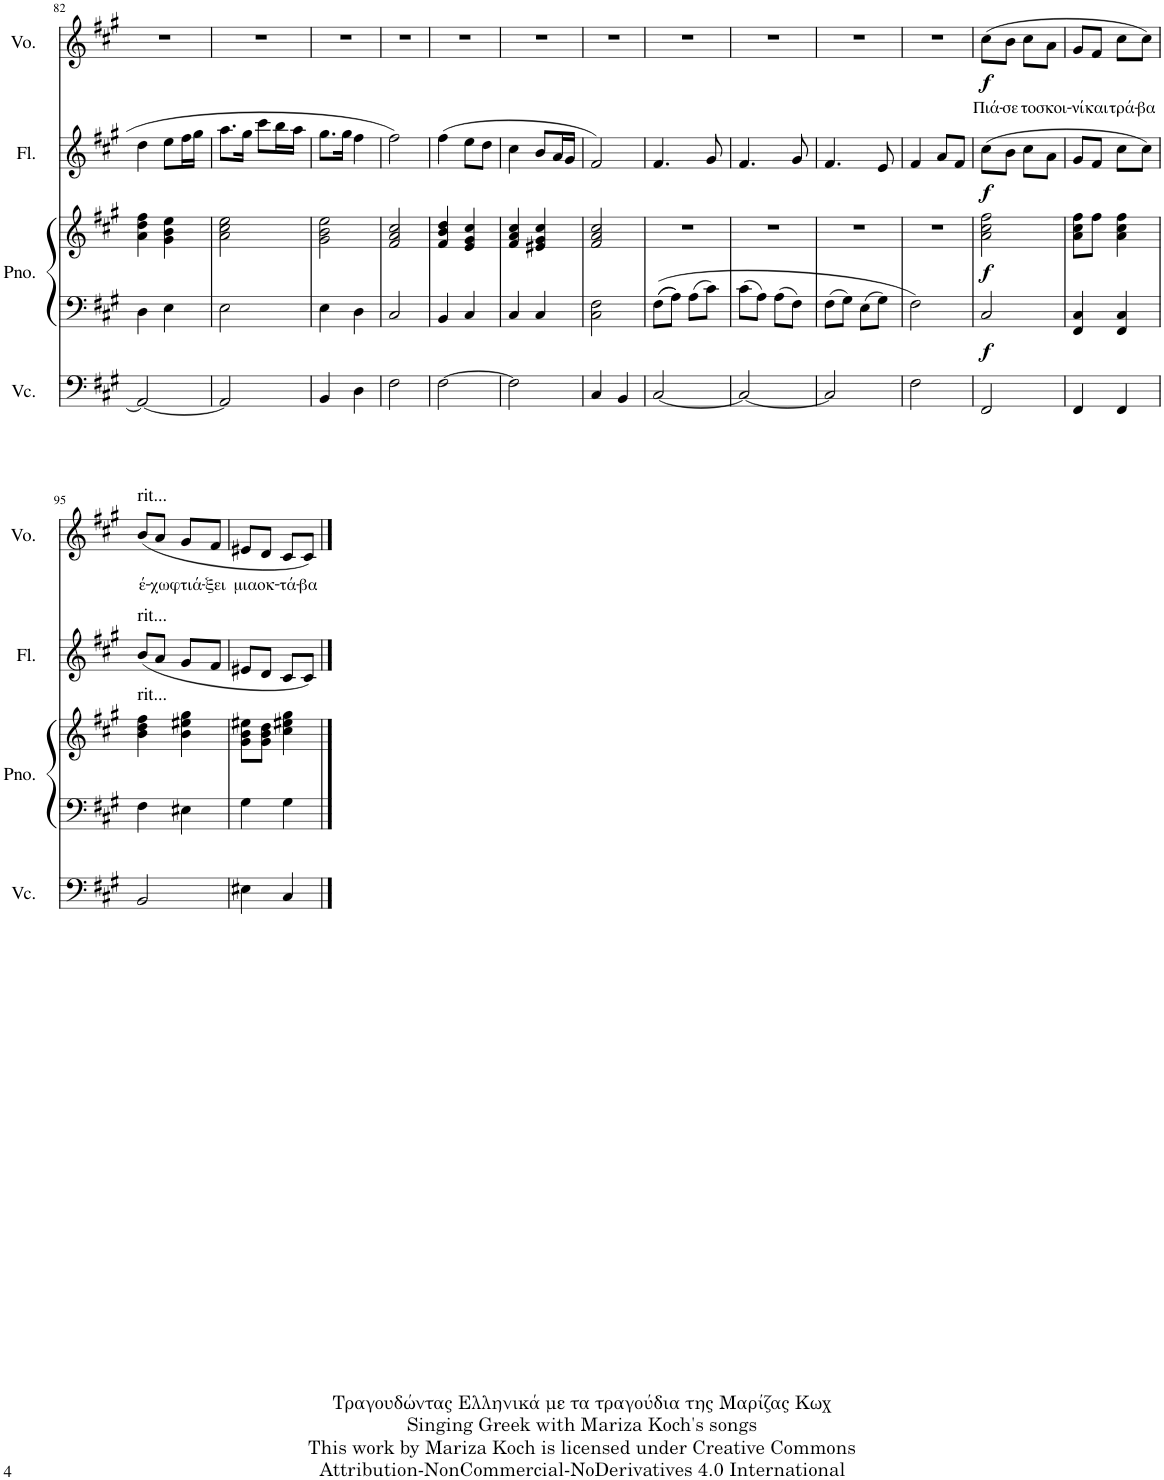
**kern	**kern	**kern	**dynam	**harte	**kern	**dynam	**harte	**kern	**text	**dynam	**harte
*part4	*part3	*part3	*part3	*part3	*part2	*part2	*part2	*part1	*part1	*part1	*part1
*staff5	*staff4	*staff3	*staff3/4	*	*staff2	*staff2	*	*staff1	*staff1	*staff1	*
*I"Βιολοντσέλο	*I"Πιάνο	*	*	*	*I"Φλάουτο	*	*	*I"Φωνή	*	*	*
!!LO:PB:g=z
*clefF4	*clefF4	*clefG2	*	*	*clefG2	*	*	*clefG2	*	*	*
*k[f#c#g#]	*k[f#c#g#]	*k[f#c#g#]	*	*	*k[f#c#g#]	*	*	*k[f#c#g#]	*	*	*
*M2/4	*M2/4	*M2/4	*	*	*M2/4	*	*	*M2/4	*	*	*
=82	=82	=82	=82	=82	=82	=82	=82	=82	=82	=82	=82
2AA/_	4D\	4a\ 4dd\ 4ff#\	.	.	4dd\	.	.	2r	.	.	.
.	4E\	4g#\ 4b\ 4ee\	.	.	8ee\L	.	.	.	.	.	.
.	.	.	.	.	16ff#\L	.	.	.	.	.	.
.	.	.	.	.	16gg#\JJ	.	.	.	.	.	.
=83	=83	=83	=83	=83	=83	=83	=83	=83	=83	=83	=83
2AA/]	2E\	2a\ 2cc#\ 2ee\	.	.	8.aa\L	.	.	2r	.	.	.
.	.	.	.	.	16gg#\Jk	.	.	.	.	.	.
.	.	.	.	.	8ccc#\L	.	.	.	.	.	.
.	.	.	.	.	16bb\L	.	.	.	.	.	.
.	.	.	.	.	16aa\JJ	.	.	.	.	.	.
=84	=84	=84	=84	=84	=84	=84	=84	=84	=84	=84	=84
4BB/	4E\	2g#\ 2b\ 2ee\	.	.	8.gg#\L	.	.	2r	.	.	.
.	.	.	.	.	16gg#\Jk	.	.	.	.	.	.
4D\	4D\	.	.	.	4ff#\	.	.	.	.	.	.
=85	=85	=85	=85	=85	=85	=85	=85	=85	=85	=85	=85
2F#\	2C#/	2f#/ 2a/ 2cc#/	.	.	2ff#\	.	.	2r	.	.	.
=86	=86	=86	=86	=86	=86	=86	=86	=86	=86	=86	=86
[2F#\	4BB/	4f#/ 4b/ 4dd/	.	.	(4ff#\	.	.	2r	.	.	.
.	4C#/	4e/ 4g#/ 4cc#/	.	.	8ee\L	.	.	.	.	.	.
.	.	.	.	.	8dd\J	.	.	.	.	.	.
=87	=87	=87	=87	=87	=87	=87	=87	=87	=87	=87	=87
2F#\]	4C#/	4f#/ 4a/ 4cc#/	.	.	4cc#\	.	.	2r	.	.	.
.	4C#/	4e#X/ 4g#/ 4cc#/	.	.	8b/L	.	.	.	.	.	.
.	.	.	.	.	16a/L	.	.	.	.	.	.
.	.	.	.	.	16g#/JJ	.	.	.	.	.	.
=88	=88	=88	=88	=88	=88	=88	=88	=88	=88	=88	=88
4C#/	2C#\ 2F#\	2f#/ 2a/ 2cc#/	.	.	2f#/)	.	.	2r	.	.	.
4BB/	.	.	.	.	.	.	.	.	.	.	.
=89	=89	=89	=89	=89	=89	=89	=89	=89	=89	=89	=89
[2C#/	8F#\L	2r	.	.	4.f#/	.	.	2r	.	.	.
.	8A\J	.	.	.	.	.	.	.	.	.	.
.	8A\L	.	.	.	.	.	.	.	.	.	.
.	8c#\J	.	.	.	8g#/	.	.	.	.	.	.
=90	=90	=90	=90	=90	=90	=90	=90	=90	=90	=90	=90
2C#/_	8c#\L	2r	.	.	4.f#/	.	.	2r	.	.	.
.	8A\J	.	.	.	.	.	.	.	.	.	.
.	8A\L	.	.	.	.	.	.	.	.	.	.
.	8F#\J	.	.	.	8g#/	.	.	.	.	.	.
=91	=91	=91	=91	=91	=91	=91	=91	=91	=91	=91	=91
2C#/]	8F#\L	2r	.	.	4.f#/	.	.	2r	.	.	.
.	8G#\J	.	.	.	.	.	.	.	.	.	.
.	8E\L	.	.	.	.	.	.	.	.	.	.
.	8G#\J	.	.	.	8e/	.	.	.	.	.	.
=92	=92	=92	=92	=92	=92	=92	=92	=92	=92	=92	=92
2F#\	2F#\	2r	.	.	4f#/	.	.	2r	.	.	.
.	.	.	.	.	8a/L	.	.	.	.	.	.
.	.	.	.	.	8f#/J	.	.	.	.	.	.
=93	=93	=93	=93	=93	=93	=93	=93	=93	=93	=93	=93
!	!	!	!LO:DY:b=2	!	!	!	!	!	!LO:LY:b	!	!
!	!	!	!LO:DY:n=1:b	!	!	!LO:DY:b	!	!	!	!LO:DY:b	!
2FF#/	2C#/	2a\ 2cc#\ 2ff#\	f f	.	(8cc#\L	f	.	(8cc#\L	Πιά-	f	.
!	!	!	!	!	!	!	!	!	!LO:LY:b	!	!
.	.	.	.	.	8b\J	.	.	8b\J	-σε	.	.
!	!	!	!	!	!	!	!	!	!LO:LY:b	!	!
.	.	.	.	.	8cc#\L	.	.	8cc#\L	το	.	.
!	!	!	!	!	!	!	!	!	!LO:LY:b	!	!
.	.	.	.	.	8a\J	.	.	8a\J	σκοι-	.	.
=94	=94	=94	=94	=94	=94	=94	=94	=94	=94	=94	=94
!	!	!	!	!	!	!	!	!	!LO:LY:b	!	!
4FF#/	4FF#/ 4C#/	8a\ 8cc#\ 8ff#\L	.	.	8g#/L	.	.	8g#/L	-νί	.	.
!	!	!	!	!	!	!	!	!	!LO:LY:b	!	!
.	.	8ff#\J	.	.	8f#/J	.	.	8f#/J	και	.	.
!	!	!	!	!	!	!	!	!	!LO:LY:b	!	!
4FF#/	4FF#/ 4C#/	4a\ 4cc#\ 4ff#\	.	.	8cc#\L	.	.	8cc#\L	τρά-	.	.
!	!	!	!	!	!	!	!	!	!LO:LY:b	!	!
.	.	.	.	.	8cc#\J)	.	.	8cc#\J)	-βα	.	.
!!LO:LB:g=z
=95	=95	=95	=95	=95	=95	=95	=95	=95	=95	=95	=95
!	!	!	!	!LO:H:kt=rit...	!	!	!LO:H:kt=rit...	!	!LO:LY:b	!	!LO:H:kt=rit...
2BB/	4F#\	4b\ 4dd\ 4ff#\	.	N	(8b/L	.	N	(8b/L	έ-	.	N
!	!	!	!	!	!	!	!	!	!LO:LY:b	!	!
.	.	.	.	.	8a/J	.	.	8a/J	-χω	.	.
!	!	!	!	!	!	!	!	!	!LO:LY:b	!	!
.	4E#X\	4b\ 4ee#X\ 4gg#\	.	.	8g#/L	.	.	8g#/L	φτιά-	.	.
!	!	!	!	!	!	!	!	!	!LO:LY:b	!	!
.	.	.	.	.	8f#/J	.	.	8f#/J	-ξει	.	.
=96	=96	=96	=96	=96	=96	=96	=96	=96	=96	=96	=96
!	!	!	!	!	!	!	!	!	!LO:LY:b	!	!
4E#X\	4G#\	8g#\ 8b\ 8ee#X\L	.	.	8e#X/L	.	.	8e#X/L	μια	.	.
!	!	!	!	!	!	!	!	!	!LO:LY:b	!	!
.	.	8g#\ 8b\ 8dd\J	.	.	8d/J	.	.	8d/J	οκ-	.	.
!	!	!	!	!	!	!	!	!	!LO:LY:b	!	!
4C#/	4G#\	4cc#\ 4ee#X\ 4gg#\	.	.	8c#/L	.	.	8c#/L	-τά-	.	.
!	!	!	!	!	!	!	!	!	!LO:LY:b	!	!
.	.	.	.	.	8c#/J)	.	.	8c#/J)	-βα	.	.
==	==	==	==	==	==	==	==	==	==	==	==
*-	*-	*-	*-	*-	*-	*-	*-	*-	*-	*-	*-
